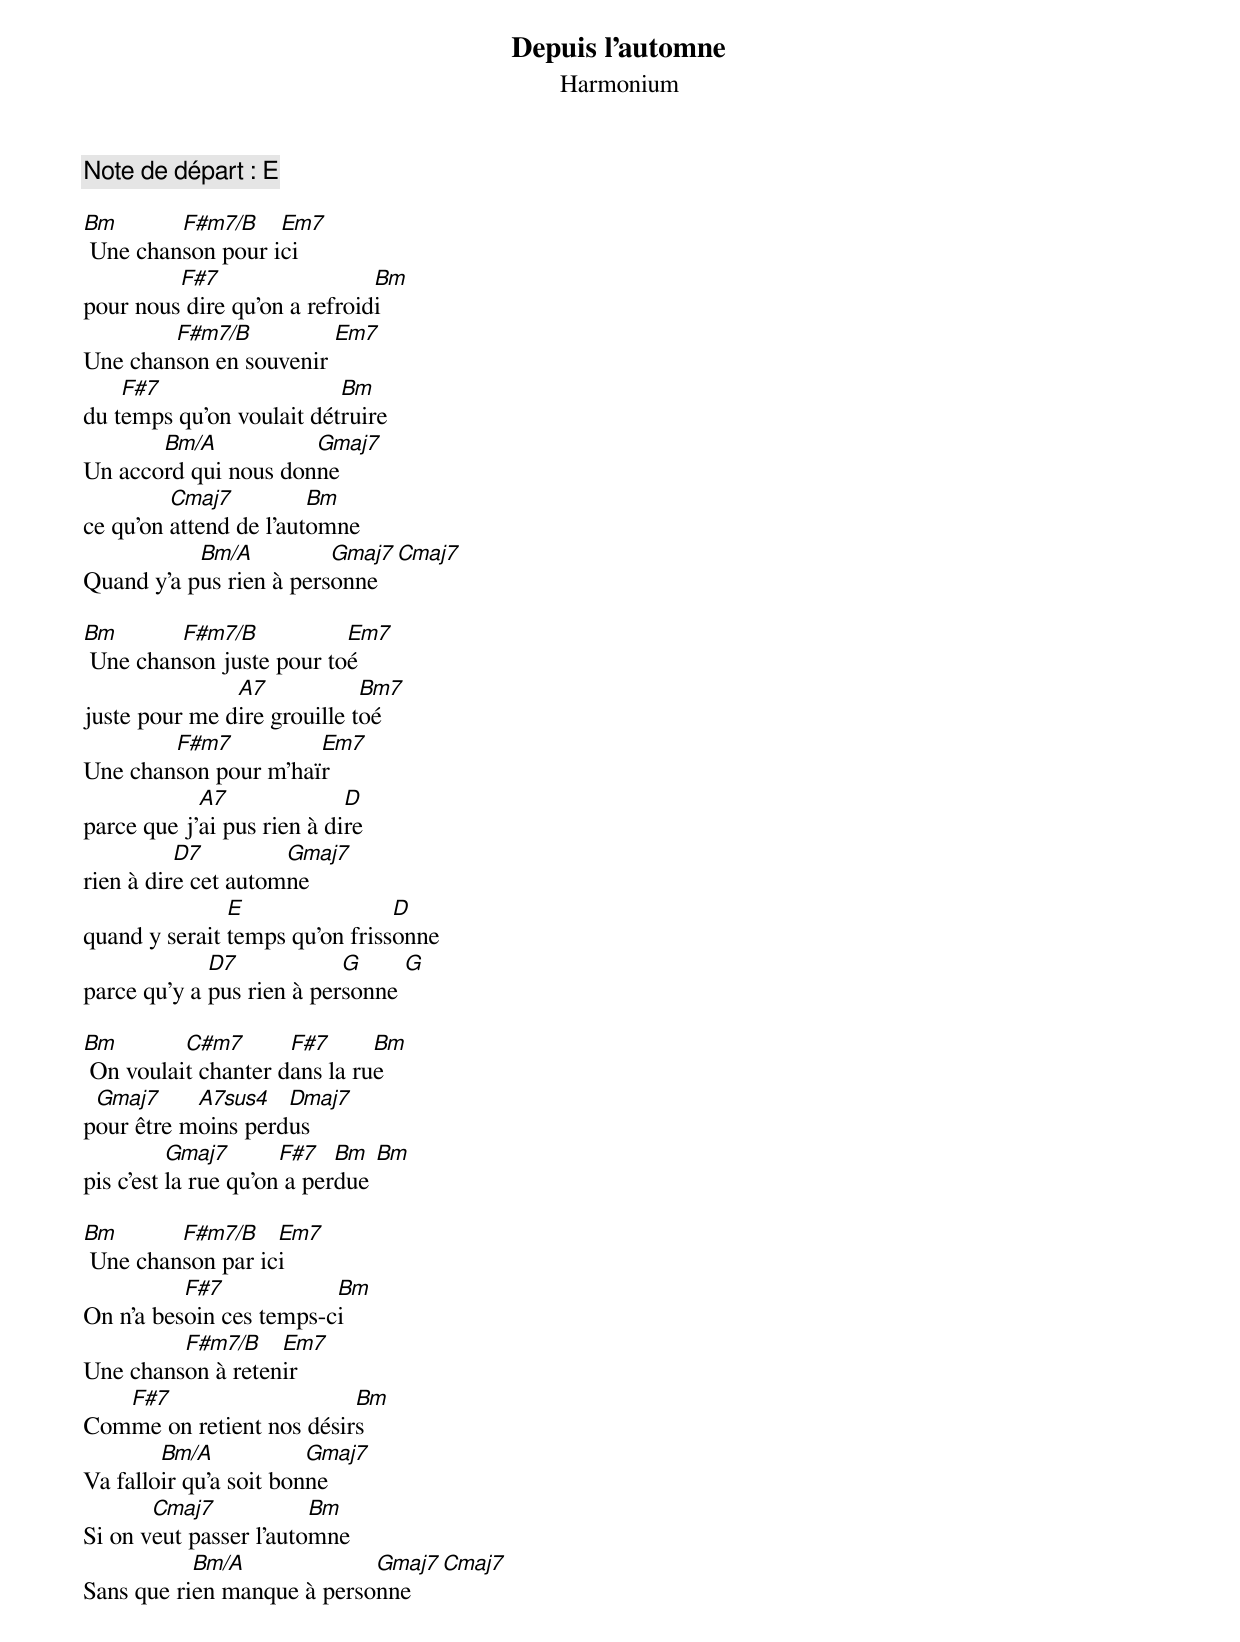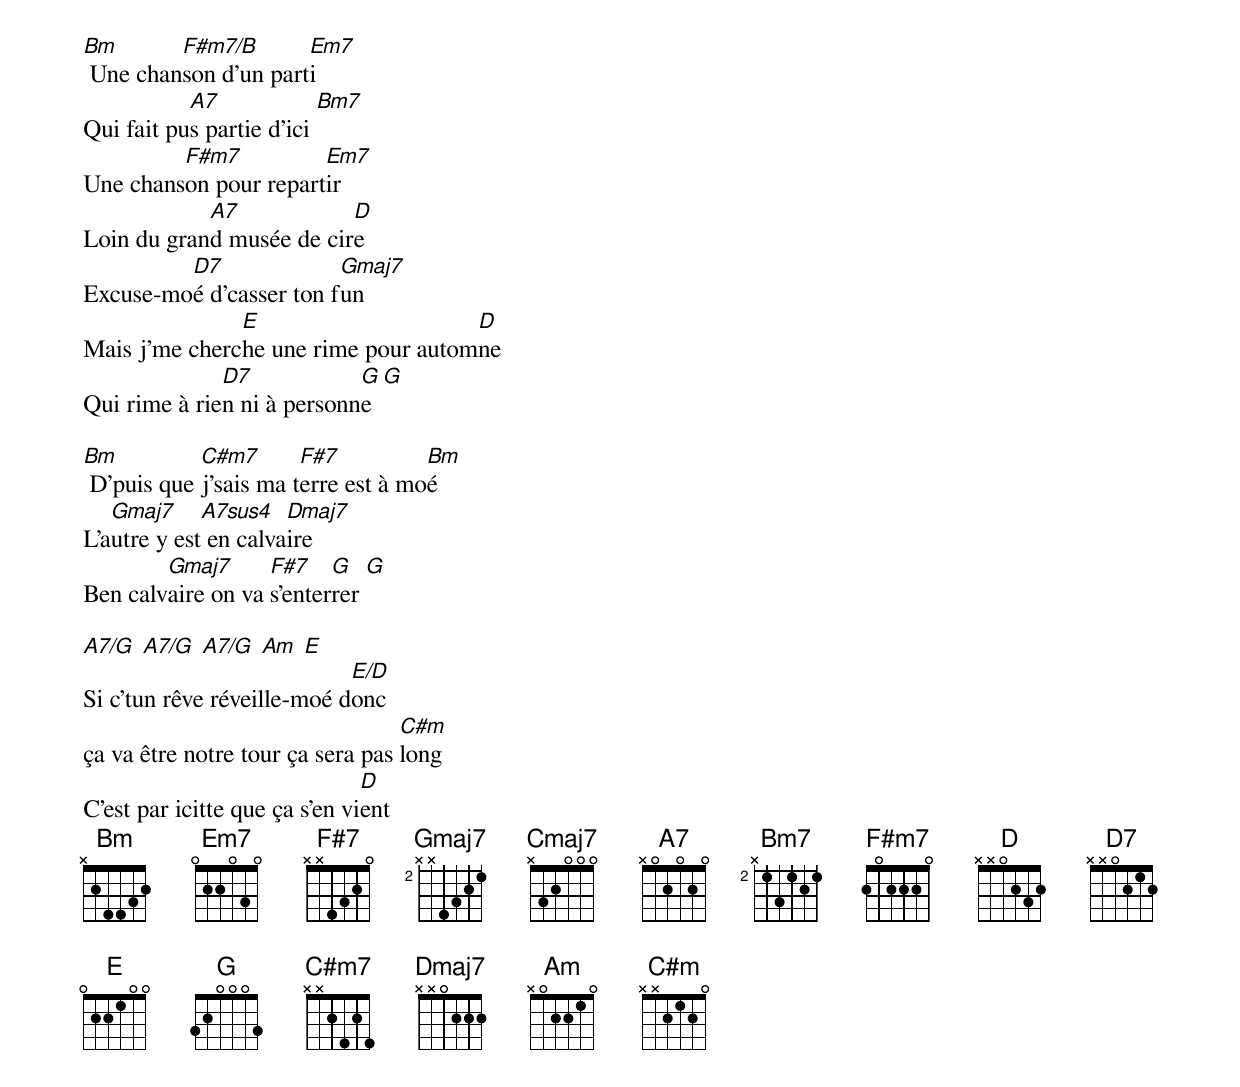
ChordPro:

{title:Depuis l'automne}
{st:Harmonium}

{c:Note de départ : E}

[Bm] Une chan[F#m7/B]son pour i[Em7]ci
pour nous[F#7] dire qu'on a refroid[Bm]i
Une chan[F#m7/B]son en souvenir [Em7]
du t[F#7]emps qu'on voulait dét[Bm]ruire
Un acco[Bm/A]rd qui nous don[Gmaj7]ne
ce qu'on [Cmaj7]attend de l'aut[Bm]omne
Quand y'a p[Bm/A]us rien à pers[Gmaj7]onne [Cmaj7]

[Bm] Une chan[F#m7/B]son juste pour to[Em7]é
juste pour me d[A7]ire grouille t[Bm7]oé
Une chan[F#m7]son pour m'haï[Em7]r
parce que j'[A7]ai pus rien à di[D]re
rien à dir[D7]e cet autom[Gmaj7]ne
quand y serait [E]temps qu'on friss[D]onne
parce qu'y a [D7]pus rien à per[G]sonne [G]

[Bm] On voulai[C#m7]t chanter d[F#7]ans la ru[Bm]e
p[Gmaj7]our être m[A7sus4]oins perd[Dmaj7]us
pis c'est [Gmaj7]la rue qu'on[F#7] a per[Bm]due [Bm]

[Bm] Une chan[F#m7/B]son par ic[Em7]i
On n'a bes[F#7]oin ces temps-c[Bm]i
Une chans[F#m7/B]on à reten[Em7]ir
Com[F#7]me on retient nos désir[Bm]s
Va fallo[Bm/A]ir qu'a soit bon[Gmaj7]ne
Si on v[Cmaj7]eut passer l'auto[Bm]mne
Sans que ri[Bm/A]en manque à perso[Gmaj7]nne [Cmaj7]

[Bm] Une chan[F#m7/B]son d'un part[Em7]i
Qui fait pu[A7]s partie d'ici [Bm7]
Une chans[F#m7]on pour repart[Em7]ir
Loin du gran[A7]d musée de cir[D]e
Excuse-mo[D7]é d'casser ton f[Gmaj7]un
Mais j'me cherc[E]he une rime pour autom[D]ne
Qui rime à rie[D7]n ni à personn[G]e [G]

[Bm] D'puis que [C#m7]j'sais ma t[F#7]erre est à mo[Bm]é
L'a[Gmaj7]utre y est[A7sus4] en calva[Dmaj7]ire
Ben calv[Gmaj7]aire on va [F#7]s'enter[G]rer [G]

[A7/G] [A7/G] [A7/G] [Am] [E]
Si c'tun rêve réveille-moé d[E/D]onc
ça va être notre tour ça sera pas [C#m]long
C'est par icitte que ça s'en vi[D]ent
